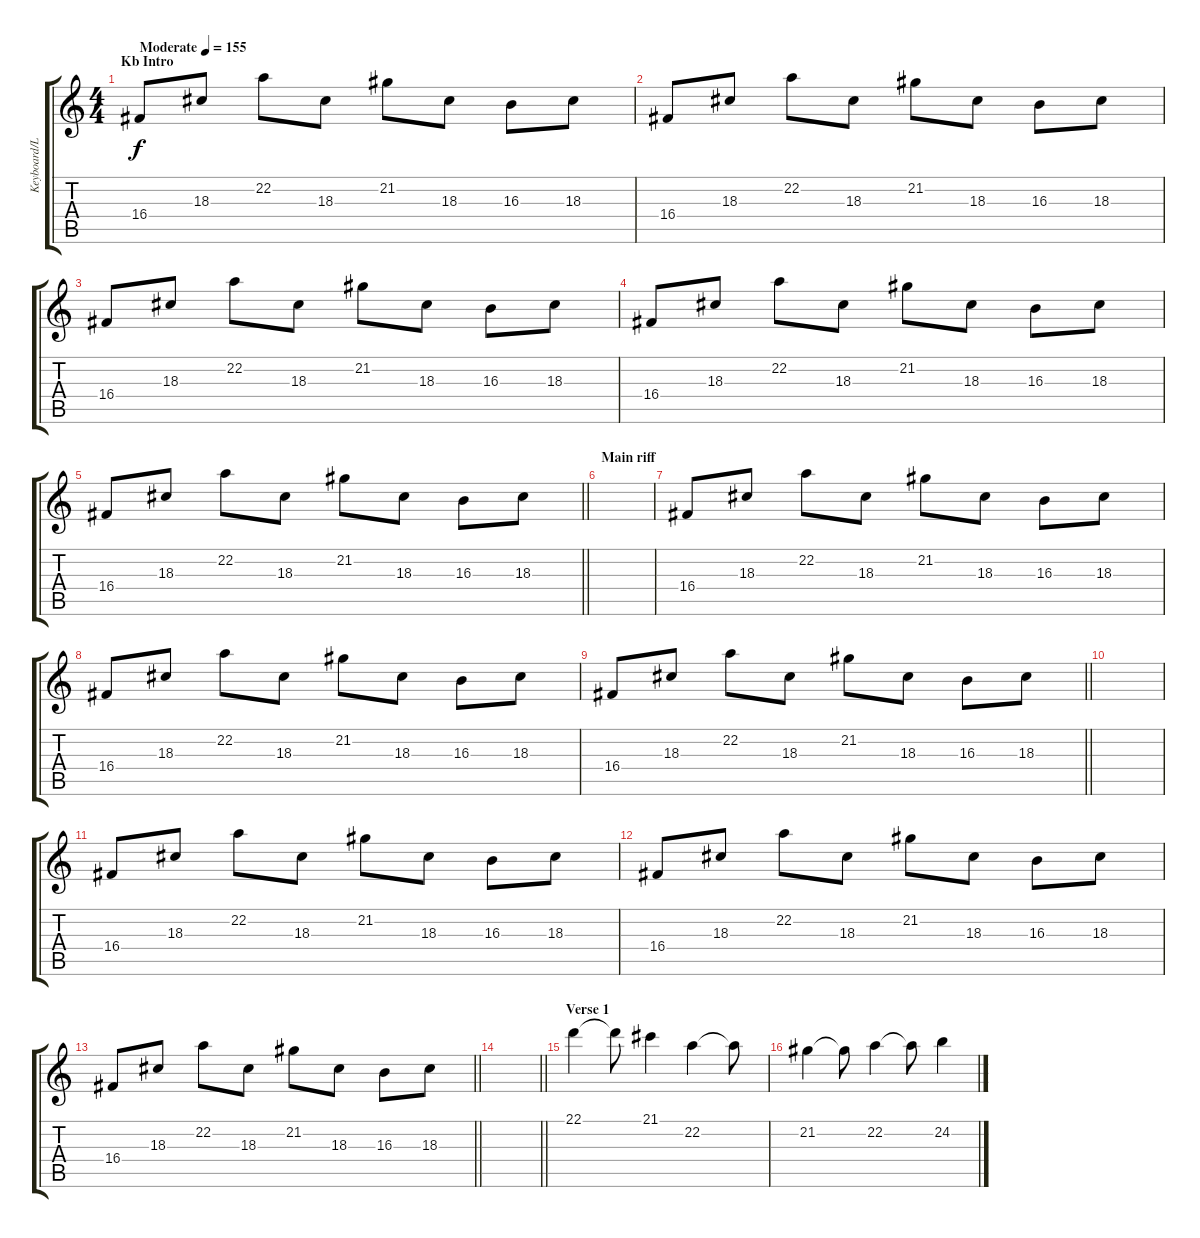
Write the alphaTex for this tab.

\track ("Keyboard/Lead Guitar" "Keyboard/L") {instrument electricpiano1}
\staff {score tabs}
\tuning (E4 B3 G3 D3 A2 E2) {hide}
\ts (4 4)
\section ("" "Kb Intro")
\tempo (155 "Moderate")
\clef g2
\ks c
16.4.8{dy f instrument electricpiano1} 18.3.8 22.2.8 18.3.8 21.2.8 18.3.8 16.3.8 18.3.8 |
16.4.8 18.3.8 22.2.8 18.3.8 21.2.8 18.3.8 16.3.8 18.3.8 |
16.4.8 18.3.8 22.2.8 18.3.8 21.2.8 18.3.8 16.3.8 18.3.8 |
16.4.8 18.3.8 22.2.8 18.3.8 21.2.8 18.3.8 16.3.8 18.3.8 |
\barLineRight lightlight
16.4.8 18.3.8 22.2.8 18.3.8 21.2.8 18.3.8 16.3.8 18.3.8 |
\section ("" "Main riff")
|
16.4.8 18.3.8 22.2.8 18.3.8 21.2.8 18.3.8 16.3.8 18.3.8 |
16.4.8 18.3.8 22.2.8 18.3.8 21.2.8 18.3.8 16.3.8 18.3.8 |
\barLineRight lightlight
16.4.8 18.3.8 22.2.8 18.3.8 21.2.8 18.3.8 16.3.8 18.3.8 |
|
16.4.8 18.3.8 22.2.8 18.3.8 21.2.8 18.3.8 16.3.8 18.3.8 |
16.4.8 18.3.8 22.2.8 18.3.8 21.2.8 18.3.8 16.3.8 18.3.8 |
\barLineRight lightlight
16.4.8 18.3.8 22.2.8 18.3.8 21.2.8 18.3.8 16.3.8 18.3.8 |
\barLineRight lightlight
|
\section ("" "Verse 1")
22.1.4{volume 10} 22.1{t}.8 21.1.4 22.2.4 22.2{t}.8 |
21.2.4 21.2{t}.8 22.2.4 22.2{t}.8 24.2.4
